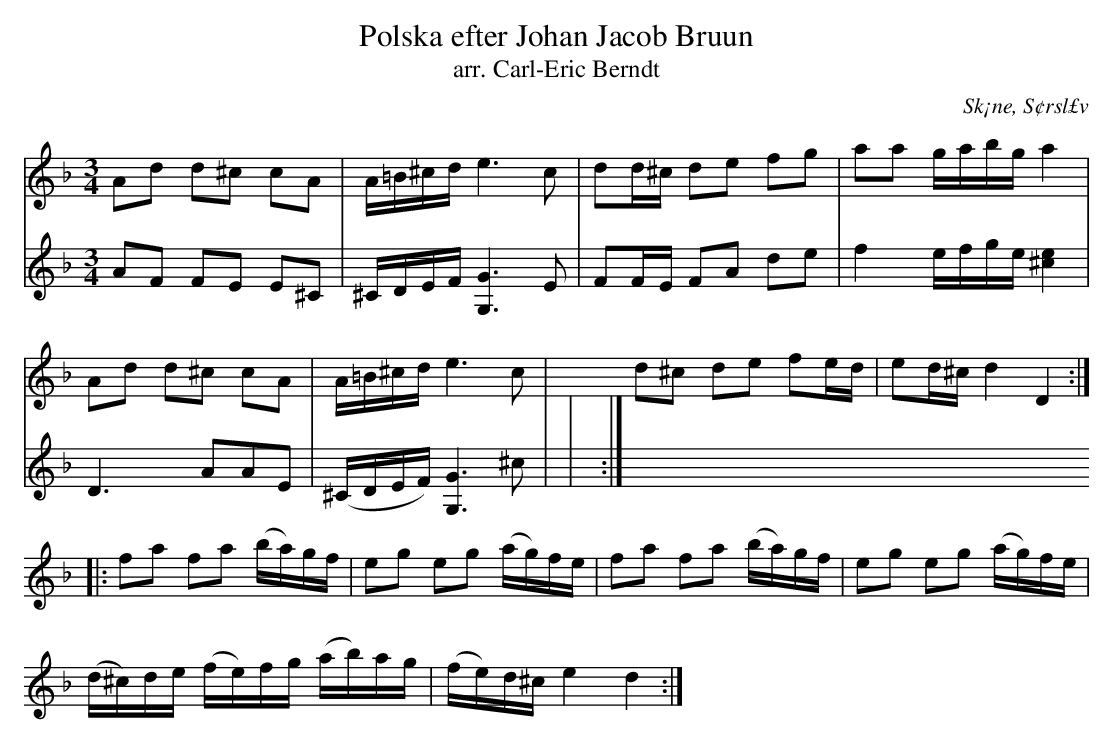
X:1
T:Polska efter Johan Jacob Bruun
T:arr. Carl-Eric Berndt
O:Sk¡ne, S¢rsl£v
M:3/4
L:1/8
K:Dm
V:1
Ad d^c cA | A/=B/^c/d/ e2>c2 | dd/^c/ de fg | aa g/a/b/g/ a2 |
Ad d^c cA | A/=B/^c/d/ e2>c2 | d^c de fe/d/ | ed/^c/ d2 D2 ::
fa fa (b/a/)g/f/ | eg eg (a/g/)f/e/ | fa fa (b/a/)g/f/ | eg eg (a/g/)f/e/ |
(d/^c/)d/e/ (f/e/)f/g/ (a/b/)a/g/ | (f/e/)d/^c/ e2 d2 :|
V:2
AF FE E^C | ^C/D/E/F/ [G2G,2]>E2 | FF/E/ FA de | f2 e/f/g/e/ [e2^c2] |
D3 AAE | (^C/D/E/F/) [G2G,2]>^c2 | |¤::
V:3
